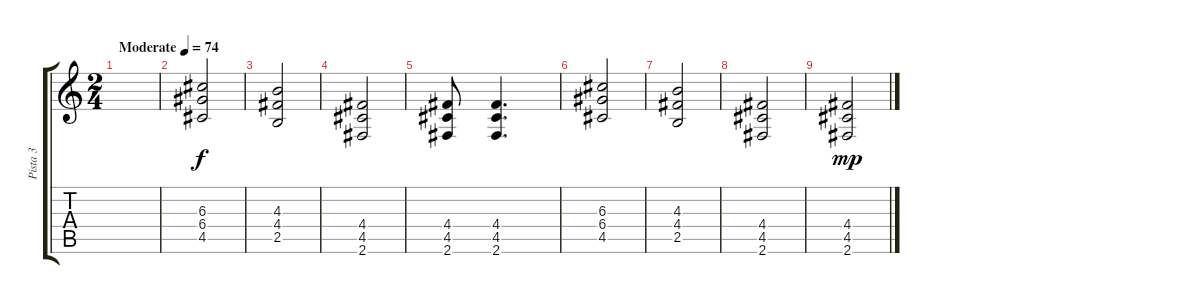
\track ("Pista 3" "Pista 3") {instrument distortionguitar}
\staff {score tabs}
\tuning (E4 B3 G3 D3 A2 E2) {hide}
\ts (2 4)
\tempo (74 "Moderate")
\clef g2
\ks c
|
(6.3 6.4 4.5).2 |
(4.3 4.4 2.5).2 |
(4.4 4.5 2.6).2 |
(4.4 4.5 2.6).8 (4.4 4.5 2.6).4{d} |
(6.3 6.4 4.5).2 |
(4.3 4.4 2.5).2 |
(4.4 4.5 2.6).2 |
(4.4 4.5 2.6).2{dy mp}
